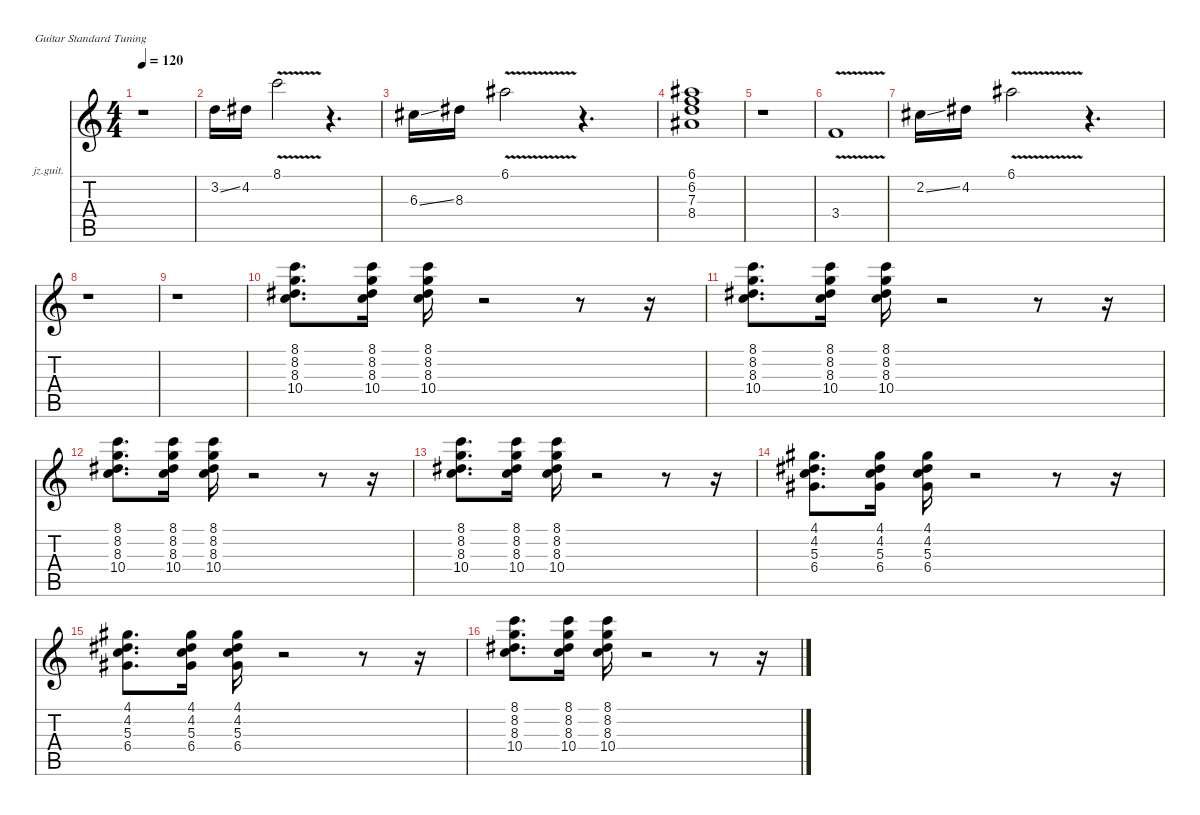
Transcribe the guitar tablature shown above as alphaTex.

\defaultSystemsLayout 4
\hideDynamics
\bracketExtendMode nobrackets
\firstSystemTrackNameOrientation horizontal
\otherSystemsTrackNameOrientation horizontal
\track ("Rythm Guitar" "jz.guit.") {instrument electricguitarjazz}
\staff {score tabs}
\tuning (E4 B3 G3 D3 A2 E2)
\ts (4 4)
\tempo 120
\clef g2
\ks c
r.1{dy f} |
3.2{ss}.16 4.2{acc #}.16 8.1{v}.2 r.4{d} |
6.3{ss acc #}.16 8.3{acc #}.16 6.1{v acc #}.2 r.4{d} |
(6.1{acc #} 6.2 7.3 8.4{acc #}).1 |
r.1 |
3.4{v}.1 |
2.2{ss acc #}.16 4.2{acc #}.16 6.1{v acc #}.2 r.4{d} |
r.1 |
r.1 |
(8.1 8.2 8.3{acc #} 10.4).8{d dy mp} (8.1 8.2 8.3{acc #} 10.4).16 (8.1 8.2 8.3{acc #} 10.4).16{dy f} r.2 r.8 r.16 |
(8.1 8.2 8.3{acc #} 10.4).8{d dy mp} (8.1 8.2 8.3{acc #} 10.4).16 (8.1 8.2 8.3{acc #} 10.4).16{dy f} r.2 r.8 r.16 |
(8.1 8.2 8.3{acc #} 10.4).8{d dy mp} (8.1 8.2 8.3{acc #} 10.4).16 (8.1 8.2 8.3{acc #} 10.4).16{dy f} r.2 r.8 r.16 |
(8.1 8.2 8.3{acc #} 10.4).8{d dy mp} (8.1 8.2 8.3{acc #} 10.4).16 (8.1 8.2 8.3{acc #} 10.4).16{dy f} r.2 r.8 r.16 |
(4.1{acc #} 4.2{acc #} 5.3 6.4{acc #}).8{d dy mp} (4.1{acc #} 4.2{acc #} 5.3 6.4{acc #}).16 (4.1{acc #} 4.2{acc #} 5.3 6.4{acc #}).16{dy f} r.2 r.8 r.16 |
(4.1{acc #} 4.2{acc #} 5.3 6.4{acc #}).8{d dy mp} (4.1{acc #} 4.2{acc #} 5.3 6.4{acc #}).16 (4.1{acc #} 4.2{acc #} 5.3 6.4{acc #}).16{dy f} r.2 r.8 r.16 |
(8.1 8.2 8.3{acc #} 10.4).8{d dy mp} (8.1 8.2 8.3{acc #} 10.4).16 (8.1 8.2 8.3{acc #} 10.4).16{dy f} r.2 r.8 r.16
